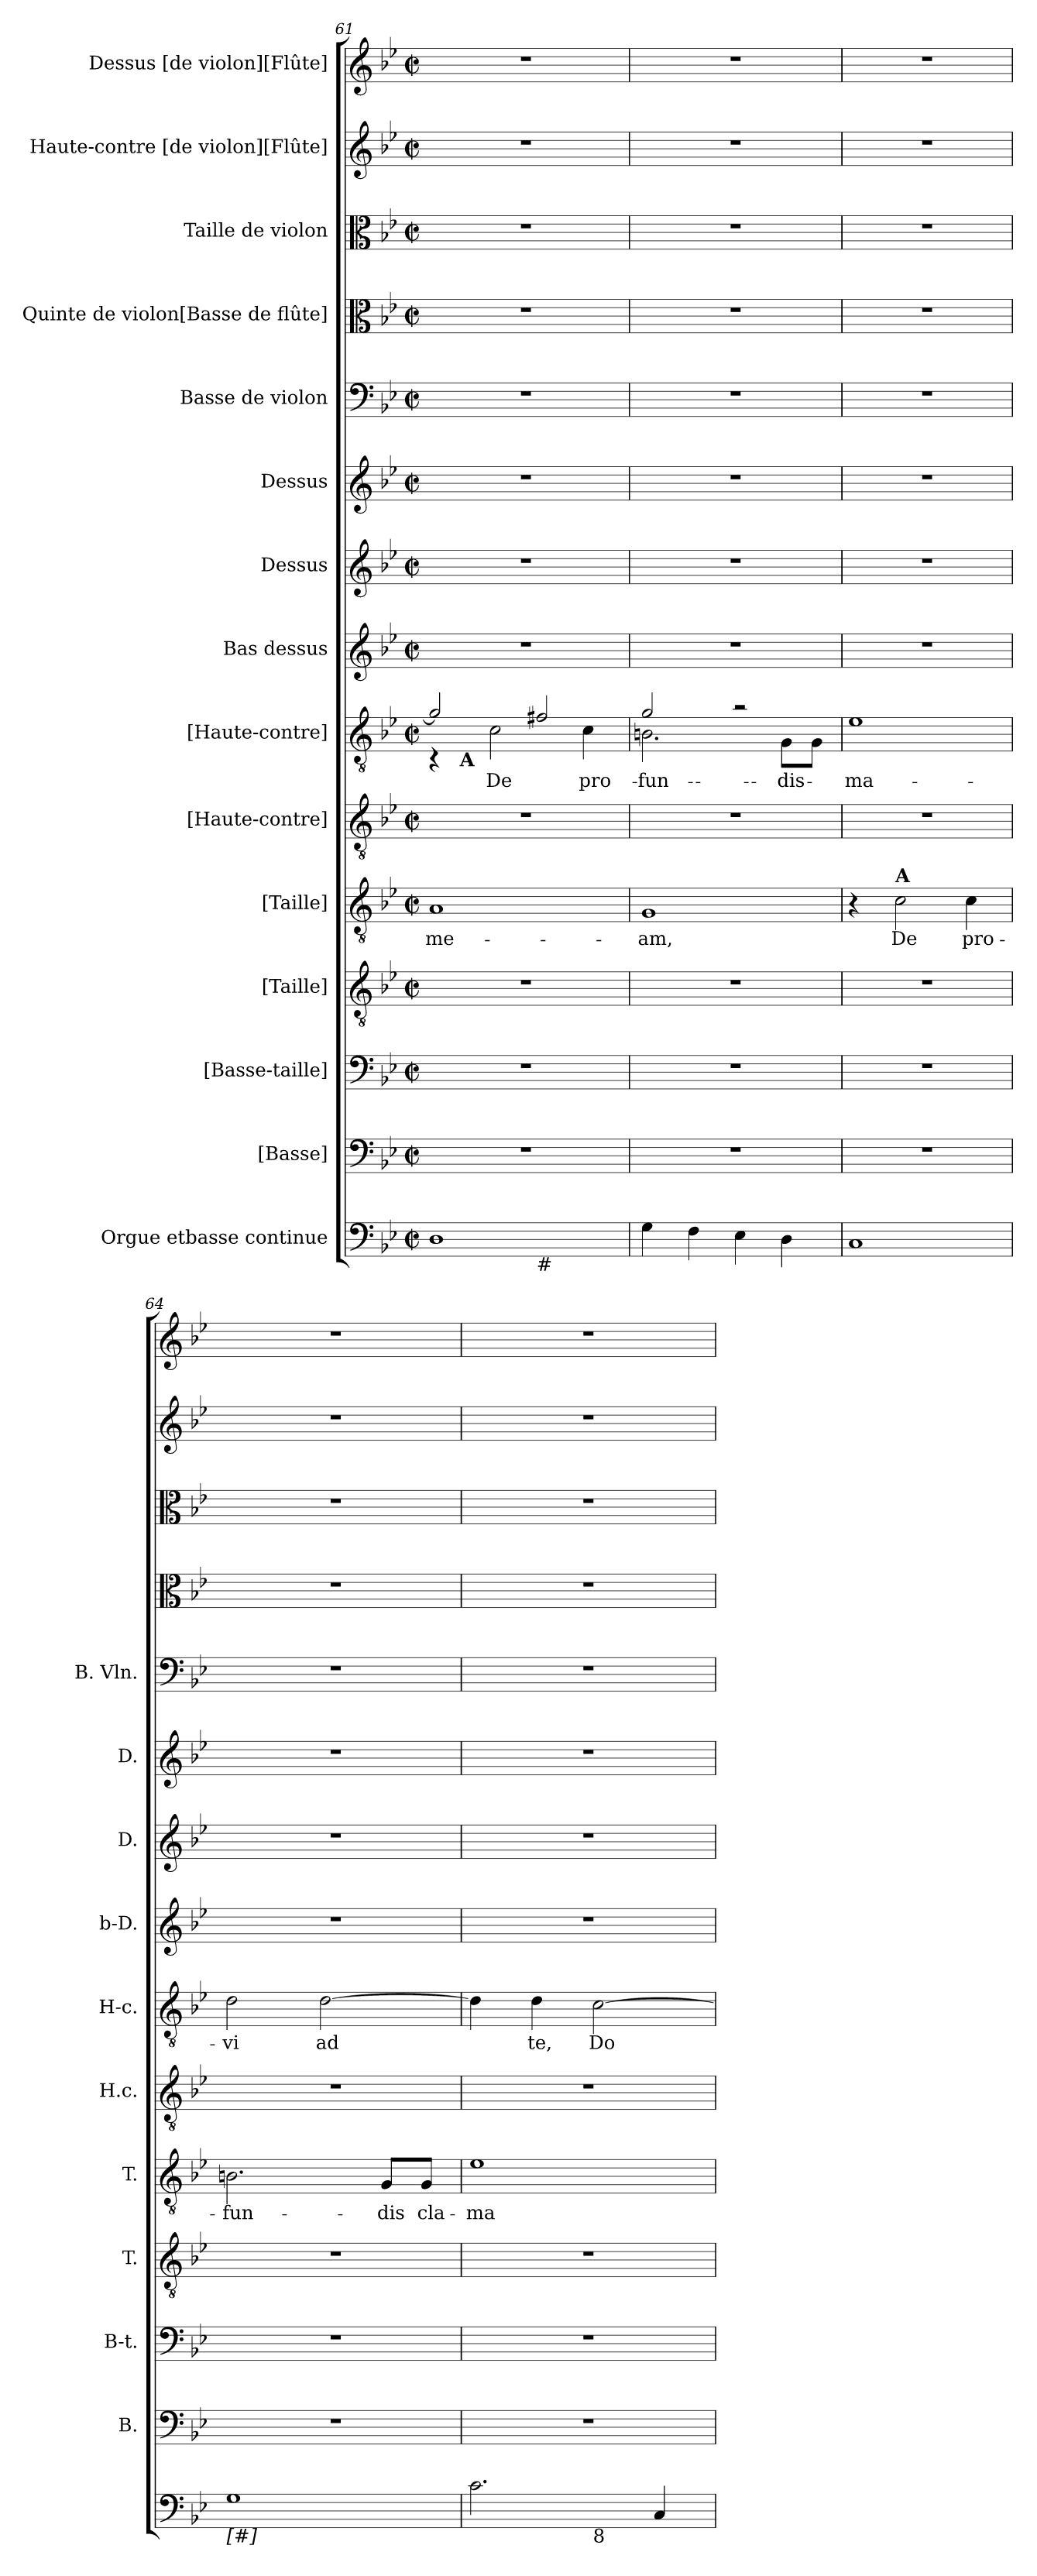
**kern	**kern	**kern	**kern	**kern	**text	**kern	**kern	**text	**kern	**kern	**kern	**kern	**kern	**kern	**kern	**kern
*part15	*part14	*part13	*part12	*part11	*part11	*part10	*part9	*part9	*part8	*part7	*part6	*part5	*part4	*part3	*part2	*part1
*staff15	*staff14	*staff13	*staff12	*staff11	*staff11	*staff10	*staff9	*staff9	*staff8	*staff7	*staff6	*staff5	*staff4	*staff3	*staff2	*staff1
*I"Orgue etbasse continue	*I"[Basse]	*I"[Basse-taille]	*I"[Taille]	*I"[Taille]	*	*I"[Haute-contre]	*I"[Haute-contre]	*	*I"Bas dessus	*I"Dessus	*I"Dessus	*I"Basse de violon	*I"Quinte de violon[Basse de flûte]	*I"Taille de violon	*I"Haute-contre [de violon][Flûte]	*I"Dessus [de violon][Flûte]
*	*I'B.	*I'B-t.	*I'T.	*I'T.	*	*I'H.c.	*I'H-c.	*	*I'b-D.	*I'D.	*I'D.	*I'B. Vln.	*	*	*	*
*clefF4	*clefF4	*clefF4	*clefGv2	*clefGv2	*	*clefGv2	*clefGv2	*	*clefG2	*clefG2	*clefG2	*clefF4	*clefC3	*clefC3	*clefG2	*clefG2
*	*	*	*ITrd7c12	*ITrd7c12	*	*ITrd7c12	*ITrd7c12	*	*	*	*	*ITrd7c12	*	*	*	*
*k[b-e-]	*k[b-e-]	*k[b-e-]	*k[b-e-]	*k[b-e-]	*	*k[b-e-]	*k[b-e-]	*	*k[b-e-]	*k[b-e-]	*k[b-e-]	*k[b-e-]	*k[b-e-]	*k[b-e-]	*k[b-e-]	*k[b-e-]
*g:	*g:	*g:	*g:	*g:	*	*g:	*g:	*	*g:	*g:	*g:	*g:	*g:	*g:	*g:	*g:
*M2/2	*M2/2	*M2/2	*M2/2	*M2/2	*	*M2/2	*M2/2	*	*M2/2	*M2/2	*M2/2	*M2/2	*M2/2	*M2/2	*M2/2	*M2/2
*met(c|)	*met(c|)	*met(c|)	*met(c|)	*met(c|)	*	*met(c|)	*met(c|)	*	*met(c|)	*met(c|)	*met(c|)	*met(c|)	*met(c|)	*met(c|)	*met(c|)	*met(c|)
=61	=61	=61	=61	=61	=61	=61	=61	=61	=61	=61	=61	=61	=61	=61	=61	=61
!LO:TX:b:t=5	!	!	!	!	!	!	!	!	!	!	!	!	!	!	!	!
!LO:TX:b:t=4	!	!	!	!	!	!	!	!	!	!	!	!	!	!	!	!
!	!	!	!	!	!LO:LY:b	!	!	!	!	!	!	!	!	!	!	!
*^	*	*	*	*	*	*	*^	*	*	*	*	*	*	*	*	*
*	*	*	*	*	*	*	*	*	*^	*	*	*	*	*	*	*	*	*
1D	2ryy	1r	1r	1r	1AA	me-	1r	2G/]	4rC	8ryy	.	1r	1r	1r	1r	1r	1r	1r	1r
!	!	!	!	!	!	!	!	!	!	!LO:TX:b:B:t=A	!	!	!	!	!	!	!	!	!
.	.	.	.	.	.	.	.	.	.	2..ryy	.	.	.	.	.	.	.	.	.
!	!	!	!	!	!	!	!	!	!	!	!LO:LY:b	!	!	!	!	!	!	!	!
.	.	.	.	.	.	.	.	.	2C\	.	-De	.	.	.	.	.	.	.	.
!	!LO:TX:b:t=#	!	!	!	!	!	!	!	!	!	!	!	!	!	!	!	!	!	!
.	2ryy	.	.	.	.	.	.	2F#X/	.	.	.	.	.	.	.	.	.	.	.
!	!	!	!	!	!	!	!	!	!	!	!LO:LY:b	!	!	!	!	!	!	!	!
.	.	.	.	.	.	.	.	.	4C\	.	pro-	.	.	.	.	.	.	.	.
=62	=62	=62	=62	=62	=62	=62	=62	=62	=62	=62	=62	=62	=62	=62	=62	=62	=62	=62	=62
!LO:TX:b:t=[#]	!	!	!	!	!	!	!	!	!	!	!	!	!	!	!	!	!	!	!
!	!	!	!	!	!	!LO:LY:b	!	!	!	!	!LO:LY:a	!	!	!	!	!	!	!	!
!	!	!	!	!	!	!	!	!	!	!	!LO:LY:b	!	!	!	!	!	!	!	!
*v	*v	*	*	*	*	*	*	*	*v	*v	*	*	*	*	*	*	*	*	*
4G\	1r	1r	1r	1GG	-am,	1r	2G/	2.BBn\	fun-	1r	1r	1r	1r	1r	1r	1r	1r
4F\	.	.	.	.	.	.	.	.	.	.	.	.	.	.	.	.	.
4E-\	.	.	.	.	.	.	2ra	.	.	.	.	.	.	.	.	.	.
!	!	!	!	!	!	!	!	!	!LO:LY:b	!	!	!	!	!	!	!	!
4D\	.	.	.	.	.	.	.	8GG\L	-dis	.	.	.	.	.	.	.	.
.	.	.	.	.	.	.	.	8GG\J	.	.	.	.	.	.	.	.	.
!!LO:LB:g=z
=63	=63	=63	=63	=63	=63	=63	=63	=63	=63	=63	=63	=63	=63	=63	=63	=63	=63
!	!	!	!	!	!	!	!	!	!LO:LY:b	!	!	!	!	!	!	!	!
*	*	*	*	*	*	*	*v	*v	*	*	*	*	*	*	*	*	*
1C	1r	1r	1r	4r	.	1r	1E-	ma-	1r	1r	1r	1r	1r	1r	1r	1r
!	!	!	!	!LO:TX:a:B:t=A	!	!	!	!	!	!	!	!	!	!	!	!
!	!	!	!	!	!LO:LY:b	!	!	!	!	!	!	!	!	!	!	!
.	.	.	.	2C\	De	.	.	.	.	.	.	.	.	.	.	.
!	!	!	!	!	!LO:LY:b	!	!	!	!	!	!	!	!	!	!	!
.	.	.	.	4C\	pro-	.	.	.	.	.	.	.	.	.	.	.
=64	=64	=64	=64	=64	=64	=64	=64	=64	=64	=64	=64	=64	=64	=64	=64	=64
!LO:TX:b:t=[#]	!	!	!	!	!	!	!	!	!	!	!	!	!	!	!	!
!	!	!	!	!	!LO:LY:b	!	!	!LO:LY:b	!	!	!	!	!	!	!	!
1G	1r	1r	1r	2.BBn\	-fun-	1r	2D\	-vi	1r	1r	1r	1r	1r	1r	1r	1r
!	!	!	!	!	!	!	!	!LO:LY:b	!	!	!	!	!	!	!	!
.	.	.	.	.	.	.	[2D\	ad	.	.	.	.	.	.	.	.
!	!	!	!	!	!LO:LY:b	!	!	!	!	!	!	!	!	!	!	!
.	.	.	.	8GG/L	-dis	.	.	.	.	.	.	.	.	.	.	.
!	!	!	!	!	!LO:LY:b	!	!	!	!	!	!	!	!	!	!	!
.	.	.	.	8GG/J	cla-	.	.	.	.	.	.	.	.	.	.	.
=65	=65	=65	=65	=65	=65	=65	=65	=65	=65	=65	=65	=65	=65	=65	=65	=65
!LO:TX:b:t=9	!	!	!	!	!	!	!	!	!	!	!	!	!	!	!	!
!	!	!	!	!	!LO:LY:b	!	!	!	!	!	!	!	!	!	!	!
*^	*	*	*	*	*	*	*	*	*	*	*	*	*	*	*	*
2.c\	2ryy	1r	1r	1r	1E-	-ma-	1r	4D\]	.	1r	1r	1r	1r	1r	1r	1r	1r
!	!	!	!	!	!	!	!	!	!LO:LY:b	!	!	!	!	!	!	!	!
.	.	.	.	.	.	.	.	4D\	te,	.	.	.	.	.	.	.	.
!	!LO:TX:b:t=8	!	!	!	!	!	!	!	!	!	!	!	!	!	!	!	!
!	!	!	!	!	!	!	!	!	!LO:LY:b	!	!	!	!	!	!	!	!
.	2ryy	.	.	.	.	.	.	[2C\	Do-	.	.	.	.	.	.	.	.
4C/	.	.	.	.	.	.	.	.	.	.	.	.	.	.	.	.	.
*v	*v	*	*	*	*	*	*	*	*	*	*	*	*	*	*	*	*
=	=	=	=	=	=	=	=	=	=	=	=	=	=	=	=	=
*-	*-	*-	*-	*-	*-	*-	*-	*-	*-	*-	*-	*-	*-	*-	*-	*-
